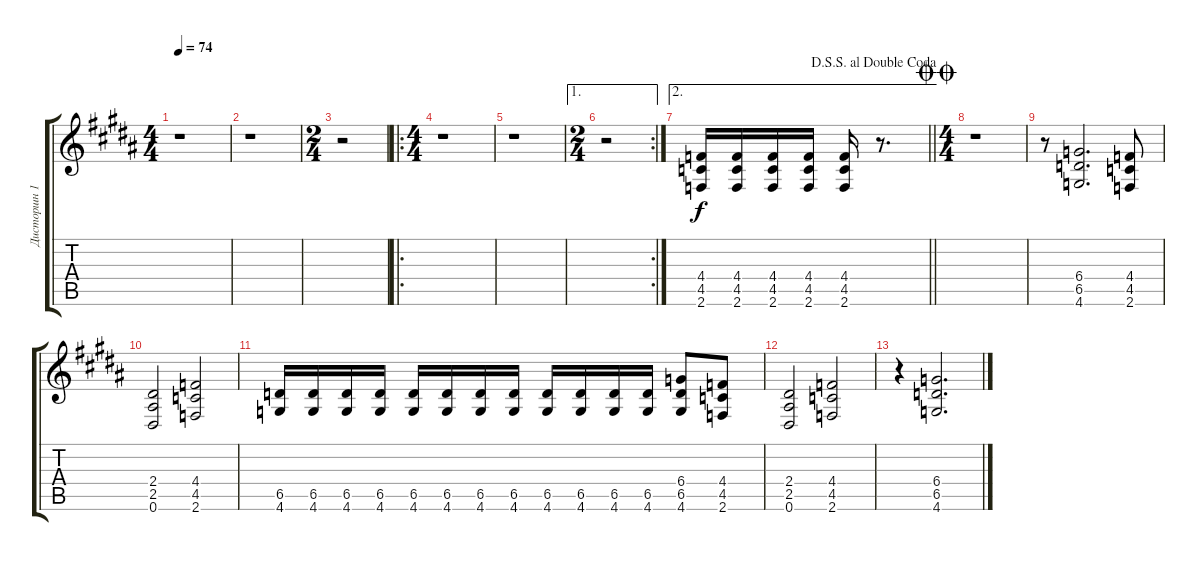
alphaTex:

\track ("Дисторшн 1" "Дисторшн 1") {instrument distortionguitar}
\staff {score tabs}
\tuning (Eb4 Bb3 Gb3 Db3 Ab2 Eb2) {hide}
\ts (4 4)
\tempo 74
\clef g2
\ks b
r.1{dy ff} |
r.1 |
\ts (2 4)
r.2 |
\ro
\ts (4 4)
r.1 |
r.1 |
\ae 1
\rc 2
\ts (2 4)
r.2 |
\ae 2
\jump dalsegnosegnoaldoublecoda
\barLineRight lightlight
(4.4 4.5 2.6).16{dy f} (4.4 4.5 2.6).16 (4.4 4.5 2.6).16 (4.4 4.5 2.6).16 (4.4 4.5 2.6).16 r.8{d} |
\ts (4 4)
\jump doublecoda
r.1 |
r.8 (6.4 6.5 4.6).2{d} (4.4 4.5 2.6).8 |
\ks g#minor
(2.4 2.5 0.6).2 (4.4 4.5 2.6).2 |
(6.5 4.6).16 (6.5 4.6).16 (6.5 4.6).16 (6.5 4.6).16 (6.5 4.6).16 (6.5 4.6).16 (6.5 4.6).16 (6.5 4.6).16 (6.5 4.6).16 (6.5 4.6).16 (6.5 4.6).16 (6.5 4.6).16 (6.4 6.5 4.6).8 (4.4 4.5 2.6).8 |
(2.4 2.5 0.6).2 (4.4 4.5 2.6).2 |
r.4 (6.4 6.5 4.6).2{d}
